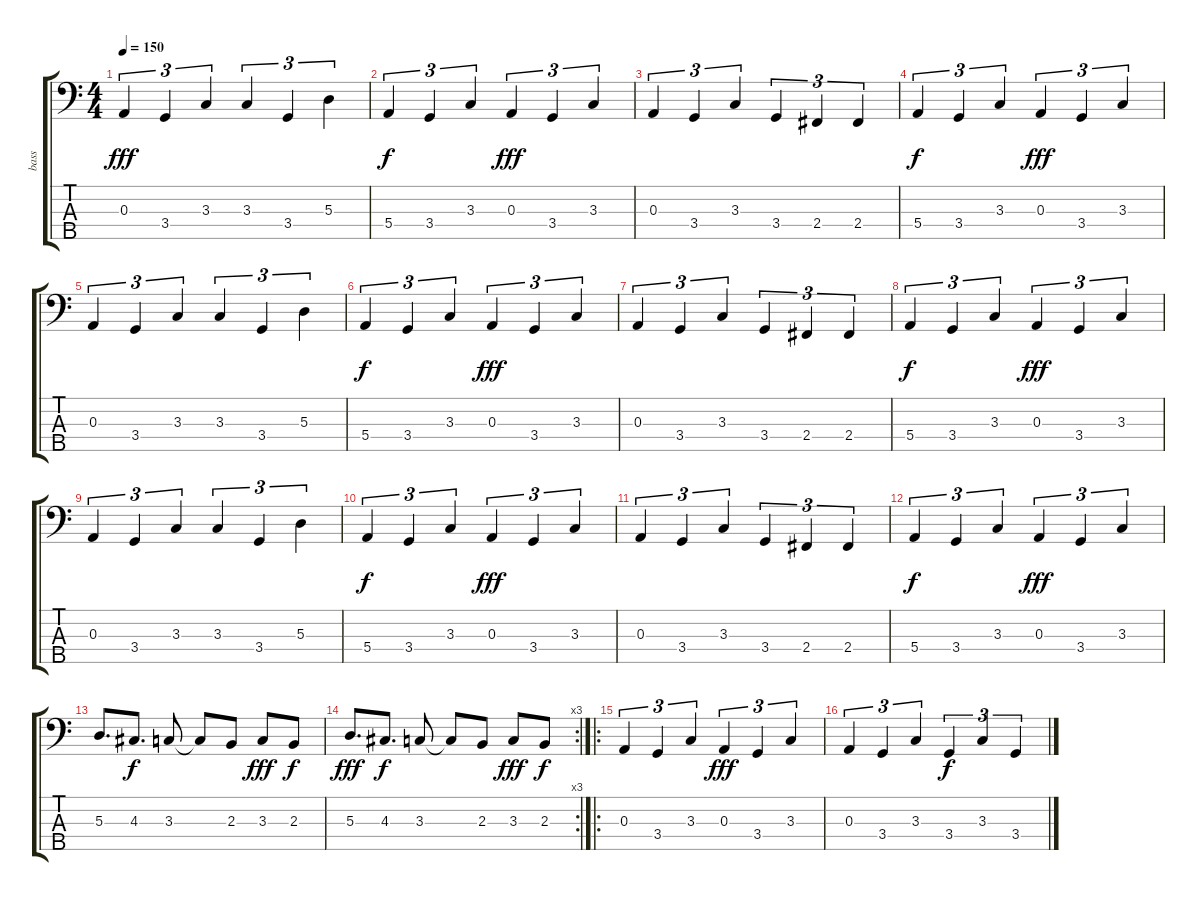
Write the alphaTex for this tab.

\track ("bass" "bass") {instrument electricbassfinger}
\staff {score tabs}
\tuning (G2 D2 A1 E1 B0) {hide}
\ts (4 4)
\tempo 150
\clef f4
\ks c
0.3.4{tu (3 2) dy fff} 3.4.4{tu (3 2)} 3.3.4{tu (3 2)} 3.3.4{tu (3 2)} 3.4.4{tu (3 2)} 5.3.4{tu (3 2)} |
5.4.4{tu (3 2) dy f} 3.4.4{tu (3 2)} 3.3.4{tu (3 2)} 0.3.4{tu (3 2) dy fff} 3.4.4{tu (3 2)} 3.3.4{tu (3 2)} |
0.3.4{tu (3 2)} 3.4.4{tu (3 2)} 3.3.4{tu (3 2)} 3.4.4{tu (3 2)} 2.4.4{tu (3 2)} 2.4.4{tu (3 2)} |
5.4.4{tu (3 2) dy f} 3.4.4{tu (3 2)} 3.3.4{tu (3 2)} 0.3.4{tu (3 2) dy fff} 3.4.4{tu (3 2)} 3.3.4{tu (3 2)} |
0.3.4{tu (3 2)} 3.4.4{tu (3 2)} 3.3.4{tu (3 2)} 3.3.4{tu (3 2)} 3.4.4{tu (3 2)} 5.3.4{tu (3 2)} |
5.4.4{tu (3 2) dy f} 3.4.4{tu (3 2)} 3.3.4{tu (3 2)} 0.3.4{tu (3 2) dy fff} 3.4.4{tu (3 2)} 3.3.4{tu (3 2)} |
0.3.4{tu (3 2)} 3.4.4{tu (3 2)} 3.3.4{tu (3 2)} 3.4.4{tu (3 2)} 2.4.4{tu (3 2)} 2.4.4{tu (3 2)} |
5.4.4{tu (3 2) dy f} 3.4.4{tu (3 2)} 3.3.4{tu (3 2)} 0.3.4{tu (3 2) dy fff} 3.4.4{tu (3 2)} 3.3.4{tu (3 2)} |
0.3.4{tu (3 2)} 3.4.4{tu (3 2)} 3.3.4{tu (3 2)} 3.3.4{tu (3 2)} 3.4.4{tu (3 2)} 5.3.4{tu (3 2)} |
5.4.4{tu (3 2) dy f} 3.4.4{tu (3 2)} 3.3.4{tu (3 2)} 0.3.4{tu (3 2) dy fff} 3.4.4{tu (3 2)} 3.3.4{tu (3 2)} |
0.3.4{tu (3 2)} 3.4.4{tu (3 2)} 3.3.4{tu (3 2)} 3.4.4{tu (3 2)} 2.4.4{tu (3 2)} 2.4.4{tu (3 2)} |
5.4.4{tu (3 2) dy f} 3.4.4{tu (3 2)} 3.3.4{tu (3 2)} 0.3.4{tu (3 2) dy fff} 3.4.4{tu (3 2)} 3.3.4{tu (3 2)} |
5.3.8{d} 4.3.8{d dy f} 3.3.8 3.3{t}.8 2.3.8 3.3.8{dy fff} 2.3.8{dy f} |
\rc 3
5.3.8{d dy fff} 4.3.8{d dy f} 3.3.8 3.3{t}.8 2.3.8 3.3.8{dy fff} 2.3.8{dy f} |
\ro
0.3.4{tu (3 2)} 3.4.4{tu (3 2)} 3.3.4{tu (3 2)} 0.3.4{tu (3 2) dy fff} 3.4.4{tu (3 2)} 3.3.4{tu (3 2)} |
0.3.4{tu (3 2)} 3.4.4{tu (3 2)} 3.3.4{tu (3 2)} 3.4.4{tu (3 2) dy f} 3.3.4{tu (3 2)} 3.4.4{tu (3 2)}
